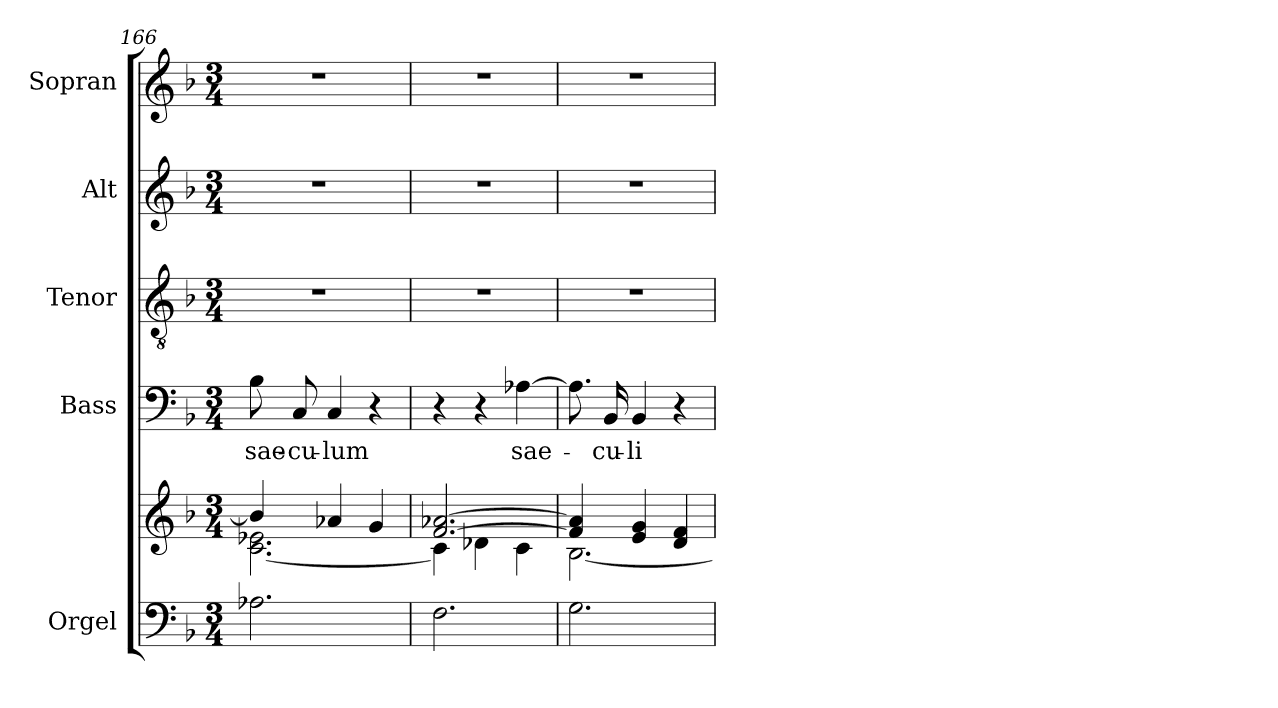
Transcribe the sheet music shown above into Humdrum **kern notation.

**kern	**kern	**kern	**text	**kern	**kern	**kern
*part5	*part5	*part4	*part4	*part3	*part2	*part1
*staff6	*staff5	*staff4	*staff4	*staff3	*staff2	*staff1
*I"Orgel	*	*I"Bass	*	*I"Tenor	*I"Alt	*I"Sopran
*I'Org.	*	*I'B.	*	*I'T.	*I'A.	*I'S.
*clefF4	*clefG2	*clefF4	*	*clefGv2	*clefG2	*clefG2
*k[b-]	*k[b-]	*k[b-]	*	*k[b-]	*k[b-]	*k[b-]
*F:	*F:	*F:	*	*F:	*F:	*F:
*M3/4	*M3/4	*M3/4	*	*M3/4	*M3/4	*M3/4
=166	=166	=166	=166	=166	=166	=166
*	*^	*	*	*	*	*
!	!	!	!	!LO:LY:b	!	!	!
2.A-X\	4b-/]	[<2.c\ 2.e-X\	8B-\	sae-	2.r	2.r	2.r
!	!	!	!	!LO:LY:b	!	!	!
.	.	.	8C/	-cu-	.	.	.
!	!	!	!	!LO:LY:b	!	!	!
.	4a-X/	.	4C/	-lum	.	.	.
.	4g/	.	4r	.	.	.	.
=167	=167	=167	=167	=167	=167	=167	=167
2.F\	[>2.f/ [>2.a-X/	4c\]	4r	.	2.r	2.r	2.r
.	.	4d-X\	4r	.	.	.	.
!	!	!	!	!LO:LY:b	!	!	!
.	.	4c\	[4A-X\	sae-	.	.	.
=168	=168	=168	=168	=168	=168	=168	=168
2.G\	4f/] 4a-/]	[<2.B-\	8.A-\]	.	2.r	2.r	2.r
!	!	!	!	!LO:LY:b	!	!	!
.	.	.	16BB-/	-cu-	.	.	.
!	!	!	!	!LO:LY:b	!	!	!
.	4e/ 4g/	.	4BB-/	-li	.	.	.
.	4d/ 4f/	.	4r	.	.	.	.
*	*v	*v	*	*	*	*	*
=	=	=	=	=	=	=
*-	*-	*-	*-	*-	*-	*-
